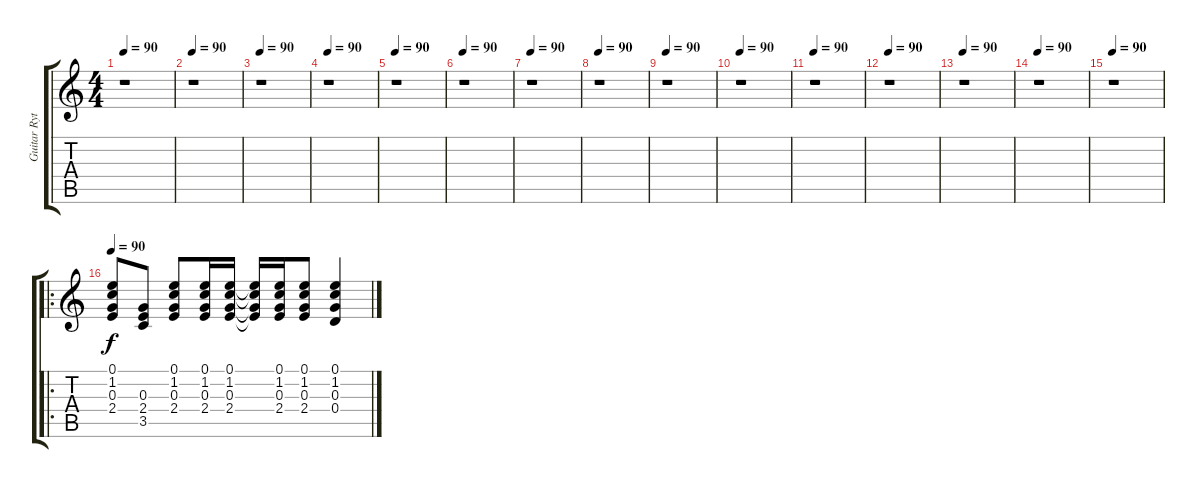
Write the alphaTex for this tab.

\track ("Guitar Rythm (pan +8)" "Guitar Ryt") {instrument acousticguitarsteel}
\staff {score tabs}
\tuning (E4 B3 G3 D3 A2 E2) {hide}
\ts (4 4)
\tempo 90
\clef g2
\ks c
r.1{dy f} |
\tempo 90
r.1 |
\tempo 90
r.1 |
\tempo 90
r.1 |
\tempo 90
r.1 |
\tempo 90
r.1 |
\tempo 90
r.1 |
\tempo 90
r.1 |
\tempo 90
r.1 |
\tempo 90
r.1 |
\tempo 90
r.1 |
\tempo 90
r.1 |
\tempo 90
r.1 |
\tempo 90
r.1 |
\tempo 90
r.1 |
\ro
\tempo 90
(0.1 1.2 0.3 2.4).8 (0.3 2.4 3.5).8 (0.1 1.2 0.3 2.4).8 (0.1 1.2 0.3 2.4).16 (0.1 1.2 0.3 2.4).16 (0.1{t} 1.2{t} 0.3{t} 2.4{t}).16 (0.1 1.2 0.3 2.4).16 (0.1 1.2 0.3 2.4).8 (0.1 1.2 0.3 0.4).4
